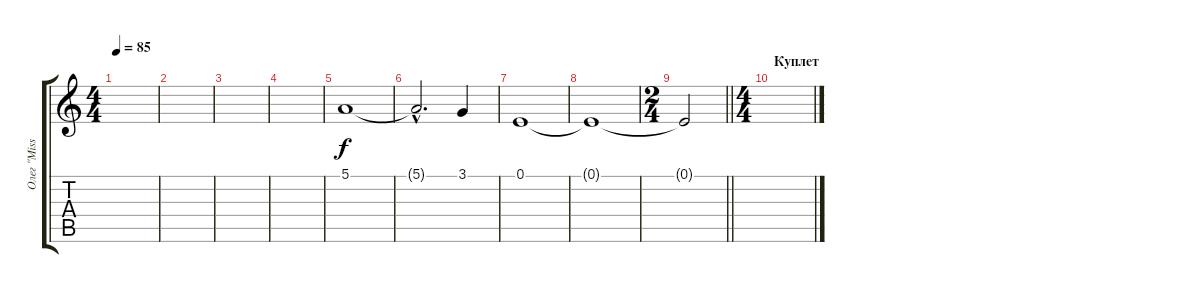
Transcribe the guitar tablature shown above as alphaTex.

\track ("Олег \"Mission\" Мишин" "Олег \"Miss") {instrument flute}
\staff {score tabs}
\tuning (E4 B3 G3 D3 A2 E2) {hide}
\ts (4 4)
\tempo 85
\clef g2
\ks c
|
|
|
|
5.1.1 |
5.1{hac t}.2{d} 3.1.4 |
0.1.1{volume 4} |
0.1{t}.1 |
\ts (2 4)
\barLineRight lightlight
0.1{t}.2 |
\ts (4 4)
\section ("" "Куплет")
